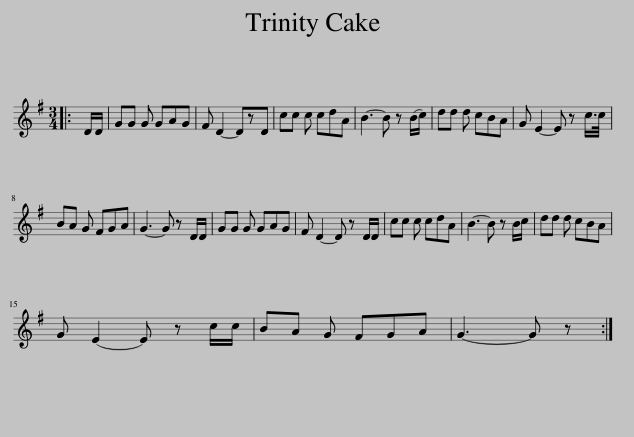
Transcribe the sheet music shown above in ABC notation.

X:1
L:1/8
M:3/4
I:linebreak $
K:G
V:1 treble
V:1
|: D/D/ | GG G GAG | F D2- DzD | cc c cdA | B3- B z (B/c/) | %5
 dd d cBA | G E2- E z c/>c/ |$ BA G FGA | G3- G z D/D/ | GG G GAG | %10
 F D2- D z D/D/ | cc c cdA | B3- B z B/c/ | dd d cBA |$ G E2- E z c/c/ | %15
 BA G FGA | G3- G z :| %17
